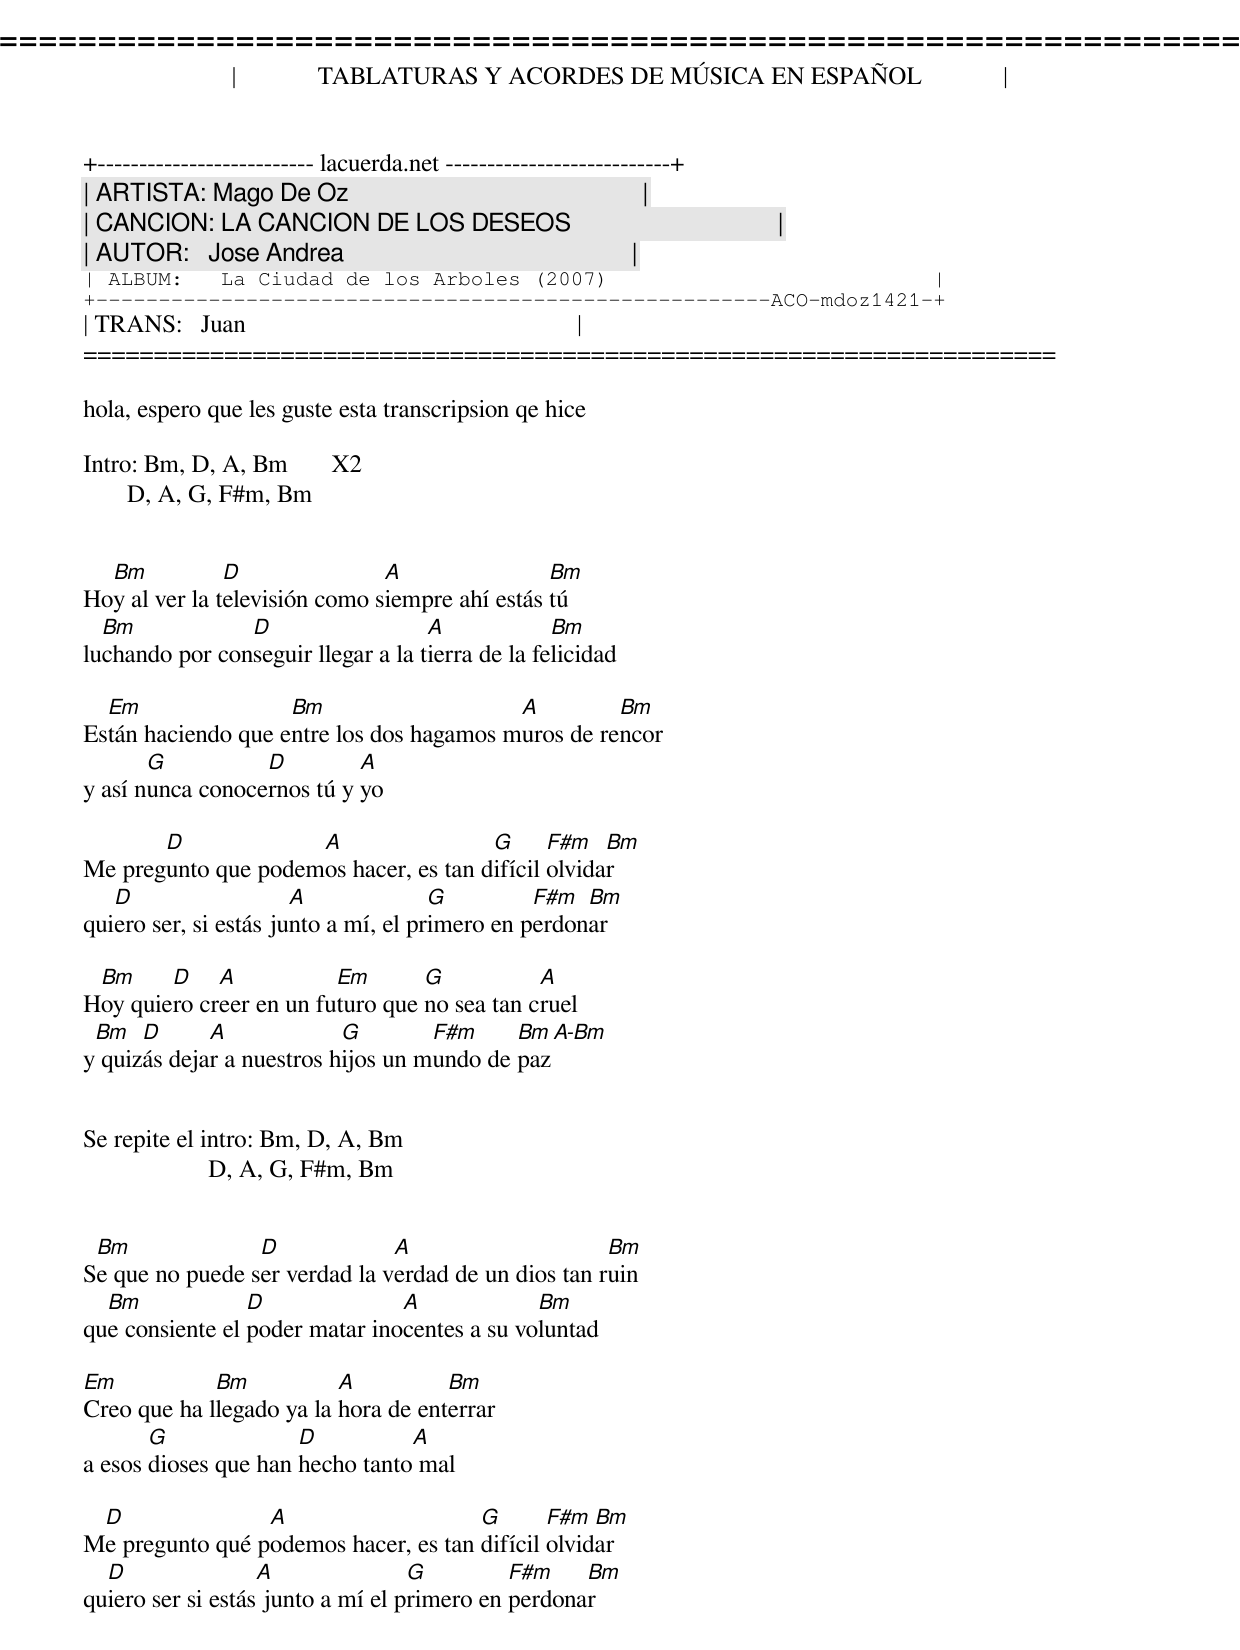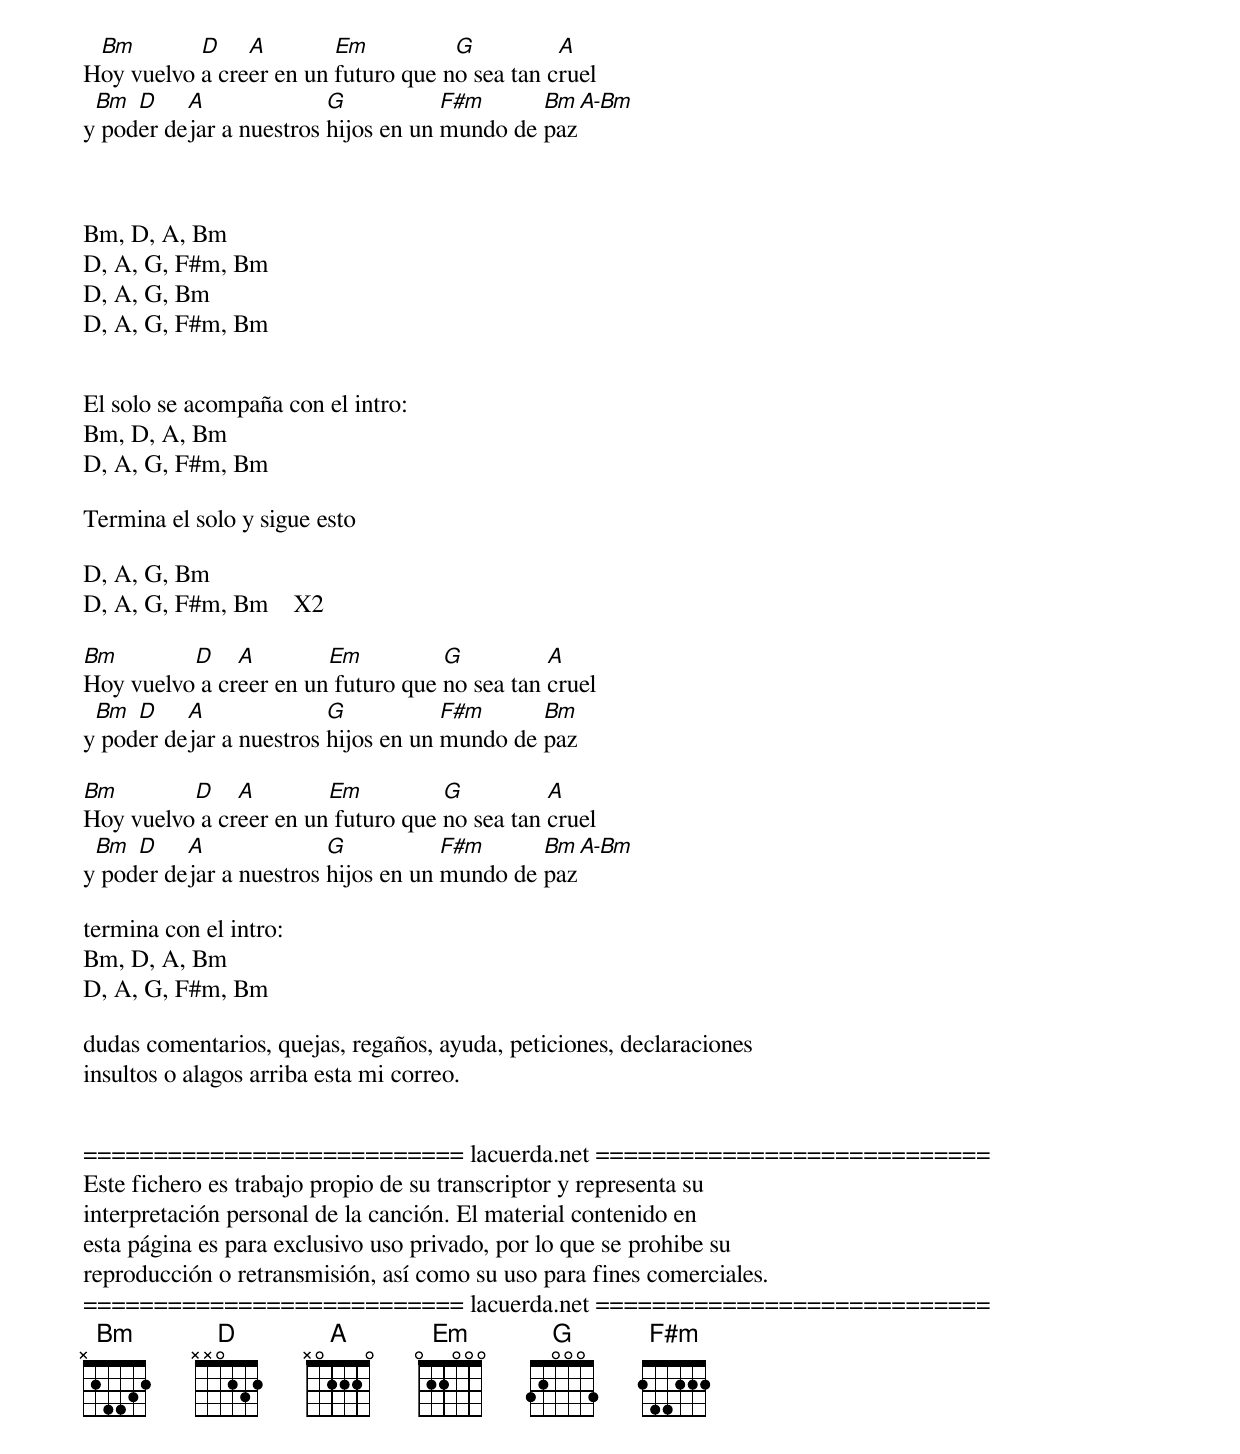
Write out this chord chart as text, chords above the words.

=====================================================================
|             TABLATURAS Y ACORDES DE MÚSICA EN ESPAÑOL             |
+-------------------------- lacuerda.net ---------------------------+
| ARTISTA: Mago De Oz                                               |
| CANCION: LA CANCION DE LOS DESEOS                                 |
| AUTOR:   Jose Andrea                                              |
| ALBUM:   La Ciudad de los Arboles (2007)                          |
+------------------------------------------------------ACO-mdoz1421-+
| TRANS:   Juan                                                     |
=====================================================================

hola, espero que les guste esta transcripsion qe hice

Intro: Bm, D, A, Bm       X2
       D, A, G, F#m, Bm


  Bm           D               A                Bm
Hoy al ver la televisión como siempre ahí estás tú
  Bm            D                   A             Bm
luchando por conseguir llegar a la tierra de la felicidad

  Em                Bm                    A         Bm
Están haciendo que entre los dos hagamos muros de rencor
       G          D         A
y así nunca conocernos tú y yo

       D             A                 G      F#m   Bm
Me pregunto que podemos hacer, es tan difícil olvidar
   D                   A              G         F#m  Bm
quiero ser, si estás junto a mí, el primero en perdonar

 Bm     D    A           Em       G           A
Hoy quiero creer en un futuro que no sea tan cruel
 Bm   D      A             G        F#m     Bm   A-Bm
y quizás dejar a nuestros hijos un mundo de paz


Se repite el intro: Bm, D, A, Bm
                    D, A, G, F#m, Bm


 Bm              D             A                     Bm
Se que no puede ser verdad la verdad de un dios tan ruin
  Bm             D              A             Bm
que consiente el poder matar inocentes a su voluntad

Em           Bm           A          Bm
Creo que ha llegado ya la hora de enterrar
       G              D          A
a esos dioses que han hecho tanto mal

 D               A                    G       F#m  Bm
Me pregunto qué podemos hacer, es tan difícil olvidar
  D                A               G         F#m    Bm
quiero ser si estás junto a mí el primero en perdonar

 Bm        D    A        Em          G          A
Hoy vuelvo a creer en un futuro que no sea tan cruel
 Bm  D    A              G           F#m      Bm   A-Bm
y poder dejar a nuestros hijos en un mundo de paz



Bm, D, A, Bm
D, A, G, F#m, Bm
D, A, G, Bm
D, A, G, F#m, Bm


El solo se acompaña con el intro:
Bm, D, A, Bm
D, A, G, F#m, Bm

Termina el solo y sigue esto

D, A, G, Bm
D, A, G, F#m, Bm    X2

Bm        D    A        Em          G          A
Hoy vuelvo a creer en un futuro que no sea tan cruel
 Bm  D    A              G           F#m      Bm
y poder dejar a nuestros hijos en un mundo de paz

Bm        D    A        Em          G          A
Hoy vuelvo a creer en un futuro que no sea tan cruel
 Bm  D    A              G           F#m      Bm   A-Bm
y poder dejar a nuestros hijos en un mundo de paz

termina con el intro:
Bm, D, A, Bm
D, A, G, F#m, Bm

dudas comentarios, quejas, regaños, ayuda, peticiones, declaraciones
insultos o alagos arriba esta mi correo.


=========================== lacuerda.net ============================
Este fichero es trabajo propio de su transcriptor y representa su
interpretación personal de la canción. El material contenido en
esta página es para exclusivo uso privado, por lo que se prohibe su
reproducción o retransmisión, así como su uso para fines comerciales.
=========================== lacuerda.net ============================
